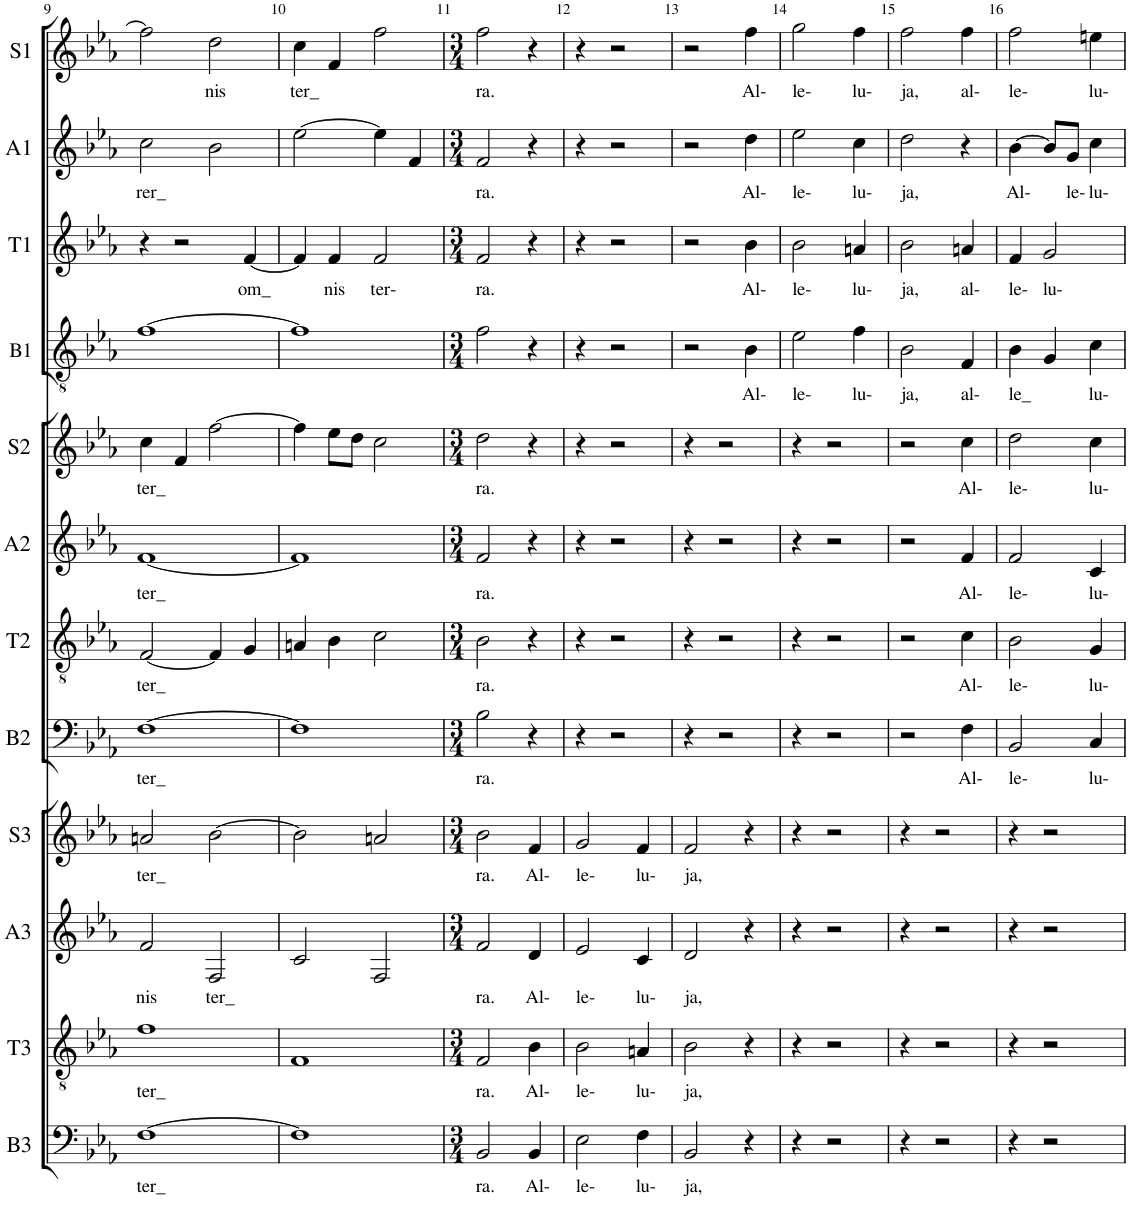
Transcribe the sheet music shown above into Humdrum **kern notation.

**kern	**text	**kern	**text	**kern	**text	**kern	**text	**kern	**text	**kern	**text	**kern	**text	**kern	**text	**kern	**text	**kern	**text	**kern	**text	**kern	**text
*part12	*part12	*part11	*part11	*part10	*part10	*part9	*part9	*part8	*part8	*part7	*part7	*part6	*part6	*part5	*part5	*part4	*part4	*part3	*part3	*part2	*part2	*part1	*part1
*staff12	*staff12	*staff11	*staff11	*staff10	*staff10	*staff9	*staff9	*staff8	*staff8	*staff7	*staff7	*staff6	*staff6	*staff5	*staff5	*staff4	*staff4	*staff3	*staff3	*staff2	*staff2	*staff1	*staff1
*I"B3	*	*I"T3	*	*I"A3	*	*I"S3	*	*I"B2	*	*I"T2	*	*I"A2	*	*I"S2	*	*I"B1	*	*I"T1	*	*I"A1	*	*I"S1	*
*I'B3	*	*I'T3	*	*I'A3	*	*I'S3	*	*I'B2	*	*I'T2	*	*I'A2	*	*I'S2	*	*I'B1	*	*I'T1	*	*I'A1	*	*I'S1	*
!!LO:PB:g=z
*clefF4	*	*clefGv2	*	*clefG2	*	*clefG2	*	*clefF4	*	*clefGv2	*	*clefG2	*	*clefG2	*	*clefGv2	*	*clefG2	*	*clefG2	*	*clefG2	*
*Trd7c12	*	*	*	*	*	*	*	*Trd7c12	*	*	*	*	*	*	*	*Trd7c12	*	*	*	*	*	*	*
*k[b-e-a-]	*	*k[b-e-a-]	*	*k[b-e-a-]	*	*k[b-e-a-]	*	*k[b-e-a-]	*	*k[b-e-a-]	*	*k[b-e-a-]	*	*k[b-e-a-]	*	*k[b-e-a-]	*	*k[b-e-a-]	*	*k[b-e-a-]	*	*k[b-e-a-]	*
*M4/4	*	*M4/4	*	*M4/4	*	*M4/4	*	*M4/4	*	*M4/4	*	*M4/4	*	*M4/4	*	*M4/4	*	*M4/4	*	*M4/4	*	*M4/4	*
*met(c|)	*	*met(c|)	*	*met(c|)	*	*met(c|)	*	*met(c|)	*	*met(c|)	*	*met(c|)	*	*met(c|)	*	*met(c|)	*	*met(c|)	*	*met(c|)	*	*met(c|)	*
=9	=9	=9	=9	=9	=9	=9	=9	=9	=9	=9	=9	=9	=9	=9	=9	=9	=9	=9	=9	=9	=9	=9	=9
!	!LO:LY:b	!	!LO:LY:b	!	!LO:LY:b	!	!LO:LY:b	!	!LO:LY:b	!	!LO:LY:b	!	!LO:LY:b	!	!LO:LY:b	!	!	!	!	!	!LO:LY:b	!	!
[1F	ter_	1f	ter_	2f/	nis	2an/	ter_	[1F	ter_	[2F/	ter_	[1f	ter_	4cc\	ter_	[1f	.	4r	.	2cc\	rer_	2ff\]	.
.	.	.	.	.	.	.	.	.	.	.	.	.	.	4f/	.	.	.	2r	.	.	.	.	.
!	!	!	!	!	!LO:LY:b	!	!	!	!	!	!	!	!	!	!	!	!	!	!	!	!	!	!LO:LY:b
.	.	.	.	2F/	ter_	[2b-\	.	.	.	4F/]	.	.	.	[2ff\	.	.	.	.	.	2b-\	.	2dd\	nis
!	!	!	!	!	!	!	!	!	!	!	!	!	!	!	!	!	!	!	!LO:LY:b	!	!	!	!
.	.	.	.	.	.	.	.	.	.	4G/	.	.	.	.	.	.	.	[4f/	om_	.	.	.	.
=10	=10	=10	=10	=10	=10	=10	=10	=10	=10	=10	=10	=10	=10	=10	=10	=10	=10	=10	=10	=10	=10	=10	=10
!	!	!	!	!	!	!	!	!	!	!	!	!	!	!	!	!	!	!	!	!	!	!	!LO:LY:b
1F]	.	1F	.	2c/	.	2b-\]	.	1F]	.	4An/	.	1f]	.	4ff\]	.	1f]	.	4f/]	.	[2ee-\	.	4cc\	ter_
!	!	!	!	!	!	!	!	!	!	!	!	!	!	!	!	!	!	!	!LO:LY:b	!	!	!	!
.	.	.	.	.	.	.	.	.	.	4B-\	.	.	.	8ee-\L	.	.	.	4f/	nis	.	.	4f/	.
.	.	.	.	.	.	.	.	.	.	.	.	.	.	8dd\J	.	.	.	.	.	.	.	.	.
!	!	!	!	!	!	!	!	!	!	!	!	!	!	!	!	!	!	!	!LO:LY:b	!	!	!	!
.	.	.	.	2F/	.	2an/	.	.	.	2c\	.	.	.	2cc\	.	.	.	2f/	ter-	4ee-\]	.	2ff\	.
.	.	.	.	.	.	.	.	.	.	.	.	.	.	.	.	.	.	.	.	4f/	.	.	.
=11	=11	=11	=11	=11	=11	=11	=11	=11	=11	=11	=11	=11	=11	=11	=11	=11	=11	=11	=11	=11	=11	=11	=11
*M3/4	*	*M3/4	*	*M3/4	*	*M3/4	*	*M3/4	*	*M3/4	*	*M3/4	*	*M3/4	*	*M3/4	*	*M3/4	*	*M3/4	*	*M3/4	*
!	!LO:LY:b	!	!LO:LY:b	!	!LO:LY:b	!	!LO:LY:b	!	!LO:LY:b	!	!LO:LY:b	!	!LO:LY:b	!	!LO:LY:b	!	!	!	!LO:LY:b	!	!LO:LY:b	!	!LO:LY:b
2BB-/	ra.	2F/	ra.	2f/	ra.	2b-\	ra.	2B-\	ra.	2B-\	ra.	2f/	ra.	2dd\	ra.	2f\	.	2f/	ra.	2f/	ra.	2ff\	ra.
!	!LO:LY:b	!	!LO:LY:b	!	!LO:LY:b	!	!LO:LY:b	!	!	!	!	!	!	!	!	!	!	!	!	!	!	!	!
4BB-/	Al-	4B-\	Al-	4d/	Al-	4f/	Al-	4r	.	4r	.	4r	.	4r	.	4r	.	4r	.	4r	.	4r	.
=12	=12	=12	=12	=12	=12	=12	=12	=12	=12	=12	=12	=12	=12	=12	=12	=12	=12	=12	=12	=12	=12	=12	=12
!	!LO:LY:b	!	!LO:LY:b	!	!LO:LY:b	!	!LO:LY:b	!	!	!	!	!	!	!	!	!	!	!	!	!	!	!	!
2E-\	le-	2B-\	le-	2e-/	le-	2g/	le-	4r	.	4r	.	4r	.	4r	.	4r	.	4r	.	4r	.	4r	.
.	.	.	.	.	.	.	.	2r	.	2r	.	2r	.	2r	.	2r	.	2r	.	2r	.	2r	.
!	!LO:LY:b	!	!LO:LY:b	!	!LO:LY:b	!	!LO:LY:b	!	!	!	!	!	!	!	!	!	!	!	!	!	!	!	!
4F\	lu-	4An/	lu-	4c/	lu-	4f/	lu-	.	.	.	.	.	.	.	.	.	.	.	.	.	.	.	.
=13	=13	=13	=13	=13	=13	=13	=13	=13	=13	=13	=13	=13	=13	=13	=13	=13	=13	=13	=13	=13	=13	=13	=13
!	!LO:LY:b	!	!LO:LY:b	!	!LO:LY:b	!	!LO:LY:b	!	!	!	!	!	!	!	!	!	!	!	!	!	!	!	!
2BB-/	ja,	2B-\	ja,	2d/	ja,	2f/	ja,	4r	.	4r	.	4r	.	4r	.	2r	.	2r	.	2r	.	2r	.
.	.	.	.	.	.	.	.	2r	.	2r	.	2r	.	2r	.	.	.	.	.	.	.	.	.
!	!	!	!	!	!	!	!	!	!	!	!	!	!	!	!	!	!LO:LY:b	!	!LO:LY:b	!	!LO:LY:b	!	!LO:LY:b
4r	.	4r	.	4r	.	4r	.	.	.	.	.	.	.	.	.	4B-\	Al-	4b-\	Al-	4dd\	Al-	4ff\	Al-
=14	=14	=14	=14	=14	=14	=14	=14	=14	=14	=14	=14	=14	=14	=14	=14	=14	=14	=14	=14	=14	=14	=14	=14
!	!	!	!	!	!	!	!	!	!	!	!	!	!	!	!	!	!LO:LY:b	!	!LO:LY:b	!	!LO:LY:b	!	!LO:LY:b
4r	.	4r	.	4r	.	4r	.	4r	.	4r	.	4r	.	4r	.	2e-\	le-	2b-\	le-	2ee-\	le-	2gg\	le-
2r	.	2r	.	2r	.	2r	.	2r	.	2r	.	2r	.	2r	.	.	.	.	.	.	.	.	.
!	!	!	!	!	!	!	!	!	!	!	!	!	!	!	!	!	!LO:LY:b	!	!LO:LY:b	!	!LO:LY:b	!	!LO:LY:b
.	.	.	.	.	.	.	.	.	.	.	.	.	.	.	.	4f\	lu-	4an/	lu-	4cc\	lu-	4ff\	lu-
=15	=15	=15	=15	=15	=15	=15	=15	=15	=15	=15	=15	=15	=15	=15	=15	=15	=15	=15	=15	=15	=15	=15	=15
!	!	!	!	!	!	!	!	!	!	!	!	!	!	!	!	!	!LO:LY:b	!	!LO:LY:b	!	!LO:LY:b	!	!LO:LY:b
4r	.	4r	.	4r	.	4r	.	2r	.	2r	.	2r	.	2r	.	2B-\	ja,	2b-\	ja,	2dd\	ja,	2ff\	ja,
2r	.	2r	.	2r	.	2r	.	.	.	.	.	.	.	.	.	.	.	.	.	.	.	.	.
!	!	!	!	!	!	!	!	!	!LO:LY:b	!	!LO:LY:b	!	!LO:LY:b	!	!LO:LY:b	!	!LO:LY:b	!	!LO:LY:b	!	!	!	!LO:LY:b
.	.	.	.	.	.	.	.	4F\	Al-	4c\	Al-	4f/	Al-	4cc\	Al-	4F/	al-	4an/	al-	4r	.	4ff\	al-
=16	=16	=16	=16	=16	=16	=16	=16	=16	=16	=16	=16	=16	=16	=16	=16	=16	=16	=16	=16	=16	=16	=16	=16
!	!	!	!	!	!	!	!	!	!LO:LY:b	!	!LO:LY:b	!	!LO:LY:b	!	!LO:LY:b	!	!LO:LY:b	!	!LO:LY:b	!	!LO:LY:b	!	!LO:LY:b
4r	.	4r	.	4r	.	4r	.	2BB-/	le-	2B-\	le-	2f/	le-	2dd\	le-	4B-\	le_	4f/	le-	[4b-\	Al-	2ff\	le-
!	!	!	!	!	!	!	!	!	!	!	!	!	!	!	!	!	!	!	!LO:LY:b	!	!	!	!
2r	.	2r	.	2r	.	2r	.	.	.	.	.	.	.	.	.	4G/	.	2g/	lu-	8b-/L]	.	.	.
!	!	!	!	!	!	!	!	!	!	!	!	!	!	!	!	!	!	!	!	!	!LO:LY:b	!	!
.	.	.	.	.	.	.	.	.	.	.	.	.	.	.	.	.	.	.	.	8g/J	le-	.	.
!	!	!	!	!	!	!	!	!	!LO:LY:b	!	!LO:LY:b	!	!LO:LY:b	!	!LO:LY:b	!	!LO:LY:b	!	!	!	!LO:LY:b	!	!LO:LY:b
.	.	.	.	.	.	.	.	4C/	lu-	4G/	lu-	4c/	lu-	4cc\	lu-	4c\	lu-	.	.	4cc\	lu-	4een\	lu-
=	=	=	=	=	=	=	=	=	=	=	=	=	=	=	=	=	=	=	=	=	=	=	=
*-	*-	*-	*-	*-	*-	*-	*-	*-	*-	*-	*-	*-	*-	*-	*-	*-	*-	*-	*-	*-	*-	*-	*-
